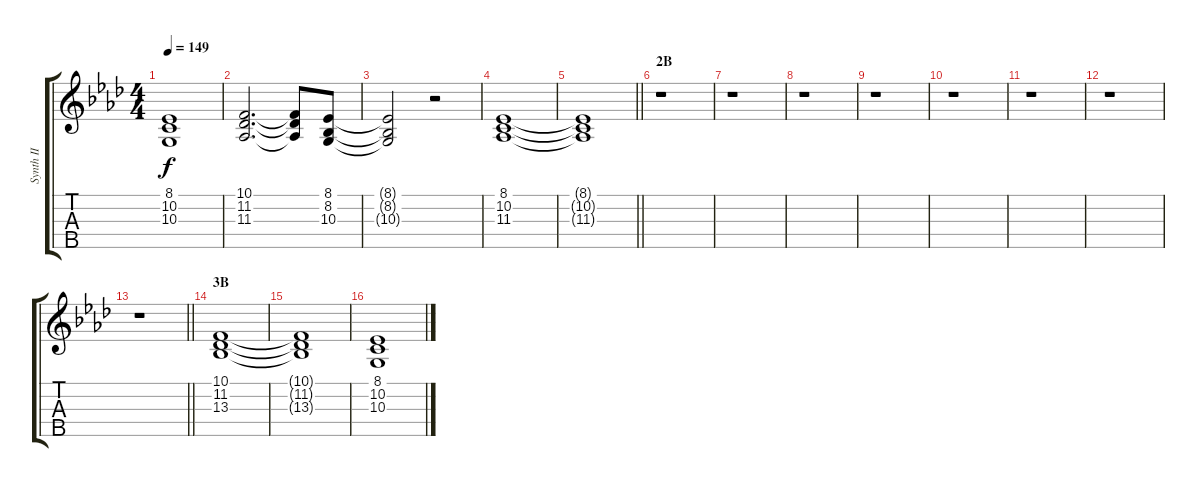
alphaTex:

\track ("Synth II" "Synth II") {instrument pad2warm}
\staff {score tabs}
\tuning (G3 D3 A2 E2 B1) {hide}
\ts (4 4)
\tempo 149
\clef g2
\ks ab
(8.1 10.2{t} 10.3).1{dy f} |
(10.1 11.2 11.3).2{d} (10.1{t} 11.2{t} 11.3{t}).8 (8.1 8.2 10.3).8 |
(8.1{t} 8.2{t} 10.3{t}).2 r.2 |
(8.1 10.2 11.3).1 |
\barLineRight lightlight
(8.1{t} 10.2{t} 11.3{t}).1 |
\section ("" "2B")
r.1 |
r.1 |
r.1 |
r.1 |
r.1 |
r.1 |
r.1 |
\barLineRight lightlight
r.1 |
\section ("" "3B")
(10.1 11.2 13.3).1 |
(10.1{t} 11.2{t} 13.3{t}).1 |
(8.1 10.2 10.3).1
